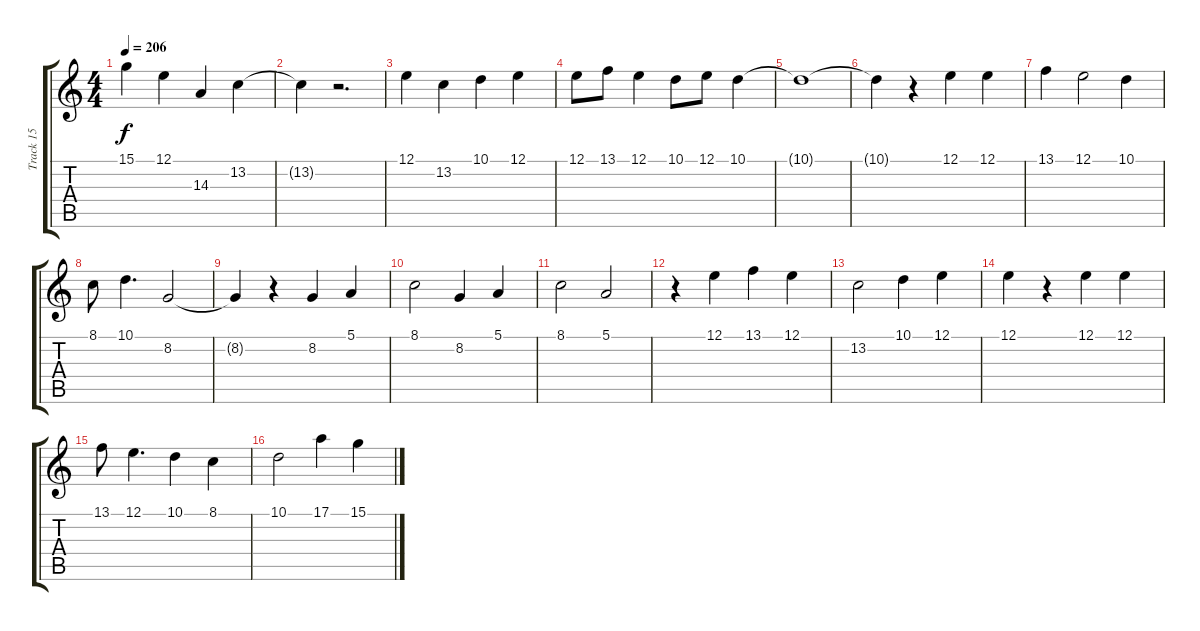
\track ("Track 15" "Track 15") {instrument pad4choir}
\staff {score tabs}
\tuning (E4 B3 G3 D3 A2 E2) {hide}
\ts (4 4)
\tempo 206
\clef g2
\ks c
15.1{t}.4{dy f} 12.1.4 14.3.4 13.2.4 |
13.2{t}.4 r.2{d} |
12.1.4 13.2.4 10.1.4 12.1.4 |
12.1.8 13.1.8 12.1.4 10.1.8 12.1.8 10.1.4 |
10.1{t}.1 |
10.1{t}.4 r.4 12.1.4 12.1.4 |
13.1.4 12.1.2 10.1.4 |
8.1.8 10.1.4{d} 8.2.2 |
8.2{t}.4 r.4 8.2.4 5.1.4 |
8.1.2 8.2.4 5.1.4 |
8.1.2 5.1.2 |
r.4 12.1.4 13.1.4 12.1.4 |
13.2.2 10.1.4 12.1.4 |
12.1.4 r.4 12.1.4 12.1.4 |
13.1.8 12.1.4{d} 10.1.4 8.1.4 |
10.1.2 17.1.4 15.1.4
